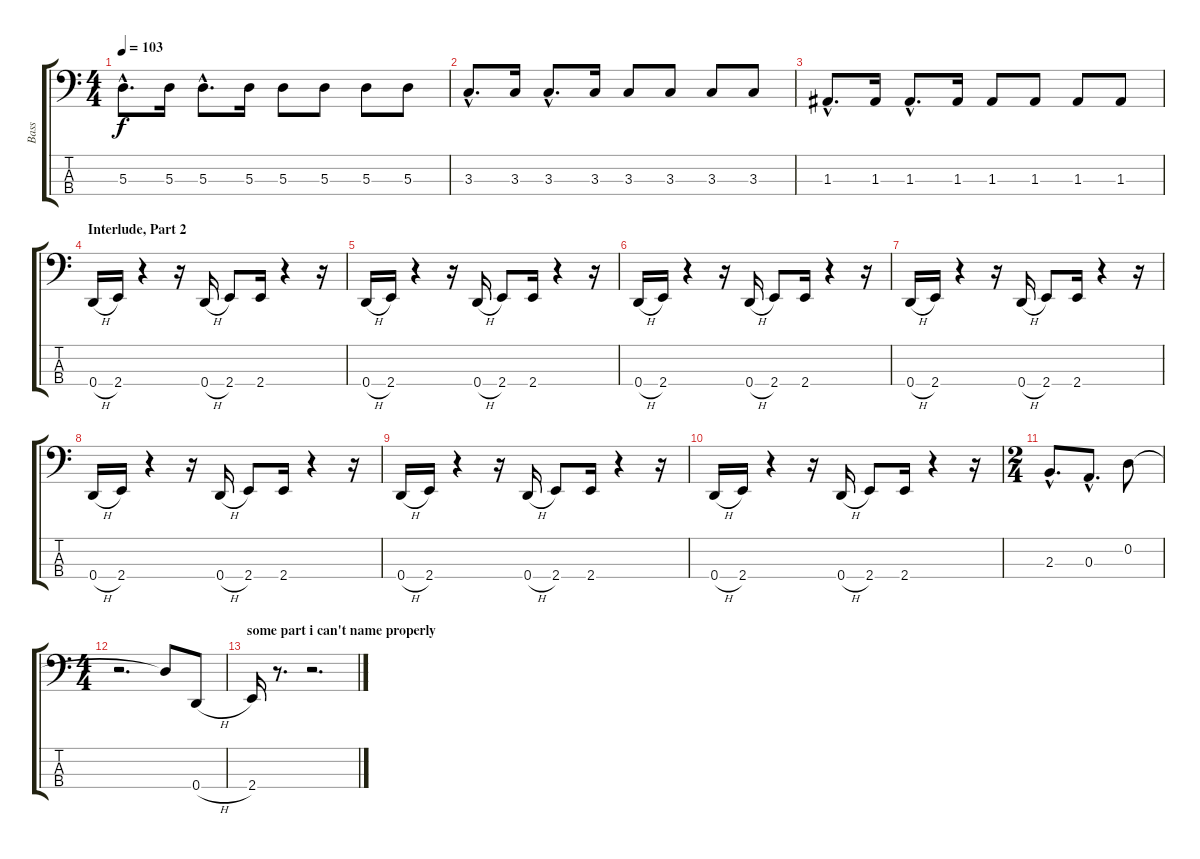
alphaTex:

\track ("Bass" "Bass") {instrument electricbasspick}
\staff {score tabs}
\tuning (G2 D2 A1 D1) {hide}
\ts (4 4)
\tempo 103
\clef f4
\ks c
5.3{hac}.8{d dy f} 5.3.16 5.3{hac}.8{d} 5.3.16 5.3.8 5.3.8 5.3.8 5.3.8 |
3.3{hac}.8{d} 3.3.16 3.3{hac}.8{d} 3.3.16 3.3.8 3.3.8 3.3.8 3.3.8 |
1.3{hac}.8{d} 1.3.16 1.3{hac}.8{d} 1.3.16 1.3.8 1.3.8 1.3.8 1.3.8 |
\section ("" "Interlude, Part 2")
0.4{h}.16 2.4.16 r.4 r.16 0.4{h}.16 2.4.8 2.4.16 r.4 r.16 |
0.4{h}.16 2.4.16 r.4 r.16 0.4{h}.16 2.4.8 2.4.16 r.4 r.16 |
0.4{h}.16 2.4.16 r.4 r.16 0.4{h}.16 2.4.8 2.4.16 r.4 r.16 |
0.4{h}.16 2.4.16 r.4 r.16 0.4{h}.16 2.4.8 2.4.16 r.4 r.16 |
0.4{h}.16 2.4.16 r.4 r.16 0.4{h}.16 2.4.8 2.4.16 r.4 r.16 |
0.4{h}.16 2.4.16 r.4 r.16 0.4{h}.16 2.4.8 2.4.16 r.4 r.16 |
0.4{h}.16 2.4.16 r.4 r.16 0.4{h}.16 2.4.8 2.4.16 r.4 r.16 |
\ts (2 4)
2.3{hac}.8{d} 0.3{hac}.8{d} 0.2.8 |
\ts (4 4)
r.2{d} 0.2{t}.8 0.4{h}.8 |
\section ("" "some part i can't name properly")
2.4.16 r.8{d} r.2{d}
